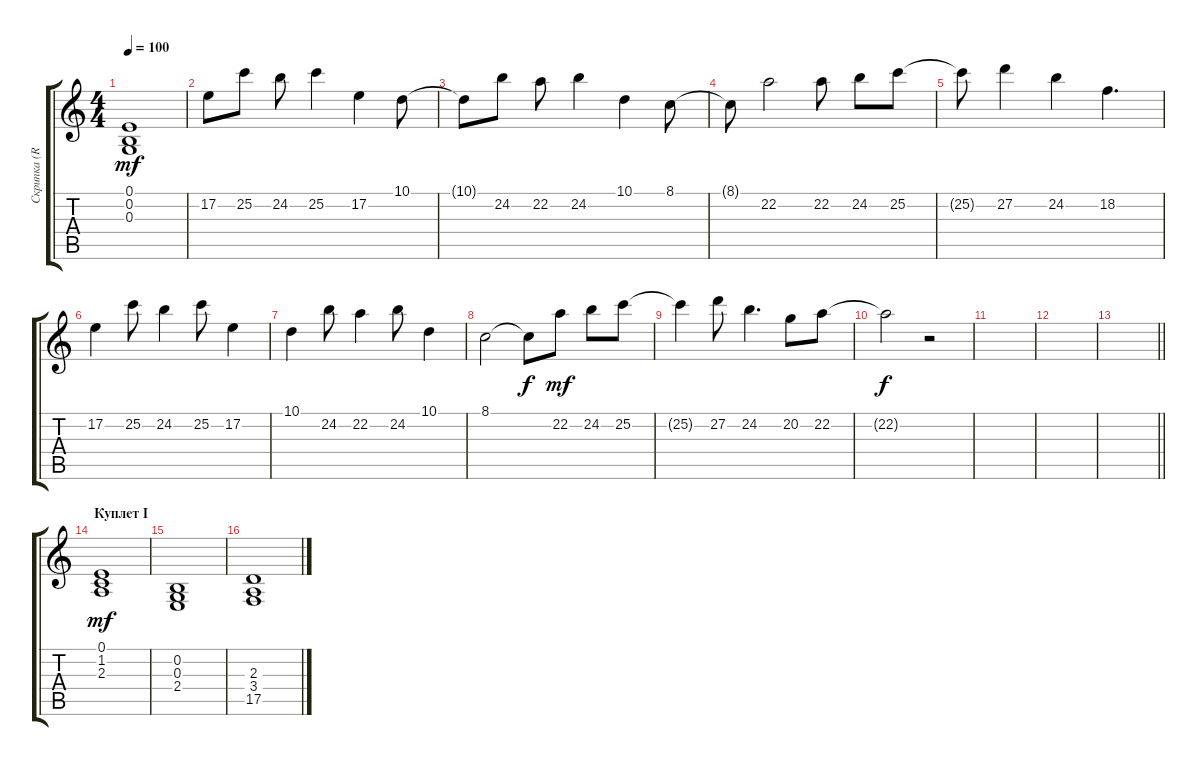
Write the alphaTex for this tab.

\track ("Скрипка (R)" "Скрипка (R") {instrument stringensemble1}
\staff {score tabs}
\tuning (E4 B3 G3 D3 A2 E2) {hide}
\ts (4 4)
\tempo 100
\clef g2
\ks c
(0.1 0.2 0.3).1{dy mf} |
17.2.8{volume 10} 25.2.8 24.2.8 25.2.4 17.2.4 10.1.8 |
10.1{t}.8 24.2.8 22.2.8 24.2.4 10.1.4 8.1.8 |
8.1{t}.8 22.2.2 22.2.8 24.2.8 25.2.8 |
25.2{t}.8 27.2.4 24.2.4 18.2.4{d} |
17.2.4 25.2.8 24.2.4 25.2.8 17.2.4 |
10.1.4 24.2.8 22.2.4 24.2.8 10.1.4 |
8.1.2 8.1{t}.8{dy f} 22.2.8{dy mf} 24.2.8 25.2.8 |
25.2{t}.4 27.2.8 24.2.4{d} 20.2.8 22.2.8 |
22.2{t}.2{dy f} r.2 |
|
|
\barLineRight lightlight
|
\section ("" "Куплет I")
(0.1 1.2 2.3).1{dy mf volume 8} |
(0.2 0.3 2.4).1 |
(2.3 3.4 17.5).1
